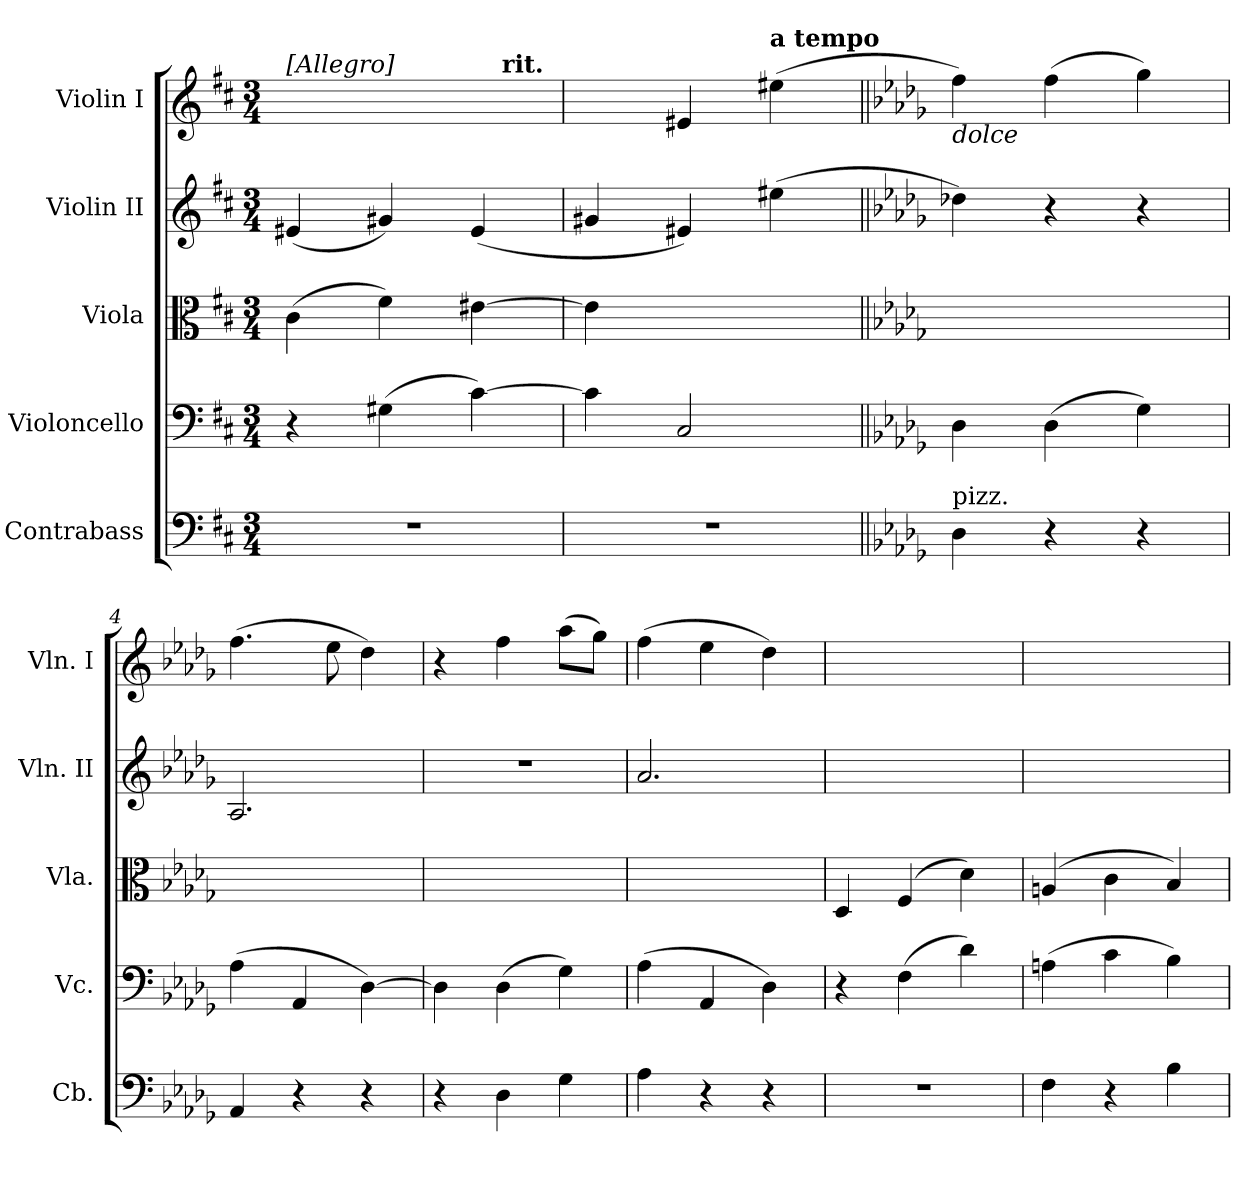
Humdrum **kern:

**kern	**kern	**kern	**kern	**kern
*part5	*part4	*part3	*part2	*part1
*staff5	*staff4	*staff3	*staff2	*staff1
*I"Contrabass	*I"Violoncello	*I"Viola	*I"Violin II	*I"Violin I
*I'Cb.	*I'Vc.	*I'Vla.	*I'Vln. II	*I'Vln. I
*clefF4	*clefF4	*clefC3	*clefG2	*clefG2
*ITrd7c12	*	*	*	*
*k[f#c#]	*k[f#c#]	*k[f#c#]	*k[f#c#]	*k[f#c#]
*D:	*D:	*D:	*D:	*D:
*M3/4	*M3/4	*M3/4	*M3/4	*M3/4
=1	=1	=1	=1	=1
!	!	!	!	!LO:TX:a:B:t=[Allegro]
4%3r	4r	(4c#	(4e#X	12ryy
.	.	.	.	12ryy
.	.	.	.	12ryy
.	(4G#X	4f#)	4g#X)	12ryy
.	.	.	.	12ryy
.	.	.	.	12ryy
.	[4c#)	[4e#X	(4e#	12ryy
!	!	!	!	!LO:TX:a:B:t=rit.
.	.	.	.	12ryy
.	.	.	.	12ryy
=2	=2	=2	=2	=2
4%3r	4c#]	4e#]	4g#X	12ryy
.	.	.	.	12ryy
.	.	.	.	12ryy
*	*	*Xtuplet	*	*
.	2C#	12ryy	4e#X)	4e#X
.	.	12ryy	.	.
.	.	12ryy	.	.
!	!	!	!	!LO:TX:a:B:t=a tempo
.	.	12ryy	(4ee#X	(4ee#X
.	.	12ryy	.	.
.	.	12ryy	.	.
=3||	=3||	=3||	=3||	=3||
*k[b-e-a-d-g-]	*k[b-e-a-d-g-]	*k[b-e-a-d-g-]	*k[b-e-a-d-g-]	*k[b-e-a-d-g-]
*D-:	*D-:	*D-:	*D-:	*D-:
*	*	*tuplet	*	*
!	!	!	!	!LO:TX:b:i:t=dolce
!LO:TX:a:t=pizz.	!	!	!	!
4DD-	4D-	12ryy	4dd-X)	4ff)
.	.	12ryy	.	.
.	.	12ryy	.	.
4r	(4D-	12ryy	4r	(4ff
.	.	12ryy	.	.
.	.	12ryy	.	.
4r	4G-)	12ryy	4r	4gg-)
.	.	12ryy	.	.
.	.	12ryy	.	.
=4	=4	=4	=4	=4
*	*	*Xtuplet	*	*
4AAA-	(4A-	12ryy	2.A-	(4.ff
.	.	12ryy	.	.
.	.	12ryy	.	.
4r	4AA-	12ryy	.	.
.	.	12ryy	.	.
.	.	.	.	8ee-
.	.	12ryy	.	.
4r	[4D-)	12ryy	.	4dd-)
.	.	12ryy	.	.
.	.	12ryy	.	.
=5	=5	=5	=5	=5
4r	4D-]	12ryy	4%3r	4r
.	.	12ryy	.	.
.	.	12ryy	.	.
4DD-	(4D-	12ryy	.	4ff
.	.	12ryy	.	.
.	.	12ryy	.	.
4GG-	4G-)	12ryy	.	(8aa-L
.	.	12ryy	.	.
.	.	.	.	8gg-J)
.	.	12ryy	.	.
=6	=6	=6	=6	=6
4AA-	(4A-	12ryy	2.a-	(4ff
.	.	12ryy	.	.
.	.	12ryy	.	.
4r	4AA-	12ryy	.	4ee-
.	.	12ryy	.	.
.	.	12ryy	.	.
4r	4D-)	12ryy	.	4dd-)
.	.	12ryy	.	.
.	.	12ryy	.	.
=7	=7	=7	=7	=7
4%3r	4r	4D-	12ryy	12ryy
.	.	.	12ryy	12ryy
.	.	.	12ryy	12ryy
.	(4F	(4F	12ryy	12ryy
.	.	.	12ryy	12ryy
.	.	.	12ryy	12ryy
.	4d-)	4d-)	12ryy	12ryy
.	.	.	12ryy	12ryy
.	.	.	12ryy	12ryy
=8	=8	=8	=8	=8
*	*	*	*Xtuplet	*Xtuplet
4FF	(4An	(4An	12ryy	12ryy
.	.	.	12ryy	12ryy
.	.	.	12ryy	12ryy
4r	4c	4c	12ryy	12ryy
.	.	.	12ryy	12ryy
.	.	.	12ryy	12ryy
4BB-	4B-)	4B-)	12ryy	12ryy
.	.	.	12ryy	12ryy
.	.	.	12ryy	12ryy
=	=	=	=	=
*-	*-	*-	*-	*-
